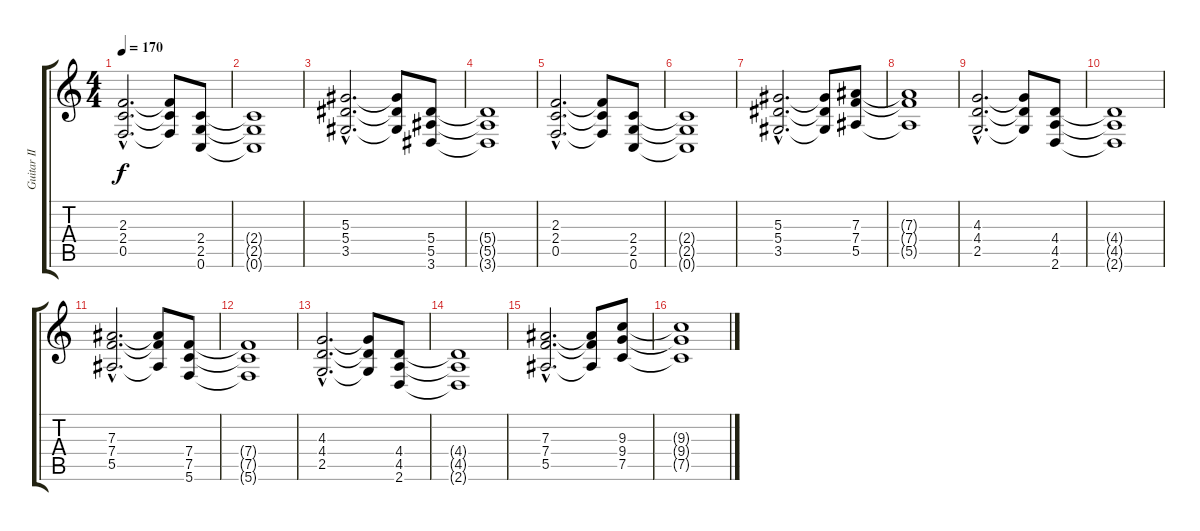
\track ("Guitar II" "Guitar II") {instrument distortionguitar}
\staff {score tabs}
\tuning (C4 G3 Eb3 Bb2 F2 C2) {hide}
\ts (4 4)
\tempo 170
\clef g2
\ks c
(2.3{hac} 2.4{hac} 0.5{hac}).2{d dy f instrument distortionguitar} (2.3{t} 2.4{t} 0.5{t}).8 (2.4 2.5 0.6).8 |
(2.4{t} 2.5{t} 0.6{t}).1 |
(5.3{hac} 5.4{hac} 3.5{hac}).2{d} (5.3{t} 5.4{t} 3.5{t}).8 (5.4 5.5 3.6).8 |
(5.4{t} 5.5{t} 3.6{t}).1 |
(2.3{hac} 2.4{hac} 0.5{hac}).2{d} (2.3{t} 2.4{t} 0.5{t}).8 (2.4 2.5 0.6).8 |
(2.4{t} 2.5{t} 0.6{t}).1 |
(5.3{hac} 5.4{hac} 3.5{hac}).2{d} (5.3{t} 5.4{t} 3.5{t}).8 (7.3 7.4 5.5).8 |
(7.3{t} 7.4{t} 5.5{t}).1 |
(4.3{hac} 4.4{hac} 2.5{hac}).2{d} (4.3{t} 4.4{t} 2.5{t}).8 (4.4 4.5 2.6).8 |
(4.4{t} 4.5{t} 2.6{t}).1 |
(7.3{hac} 7.4{hac} 5.5{hac}).2{d} (7.3{t} 7.4{t} 5.5{t}).8 (7.4 7.5 5.6).8 |
(7.4{t} 7.5{t} 5.6{t}).1 |
(4.3{hac} 4.4{hac} 2.5{hac}).2{d} (4.3{t} 4.4{t} 2.5{t}).8 (4.4 4.5 2.6).8 |
(4.4{t} 4.5{t} 2.6{t}).1 |
(7.3{hac} 7.4{hac} 5.5{hac}).2{d} (7.3{t} 7.4{t} 5.5{t}).8 (9.3 9.4 7.5).8 |
(9.3{t} 9.4{t} 7.5{t}).1
